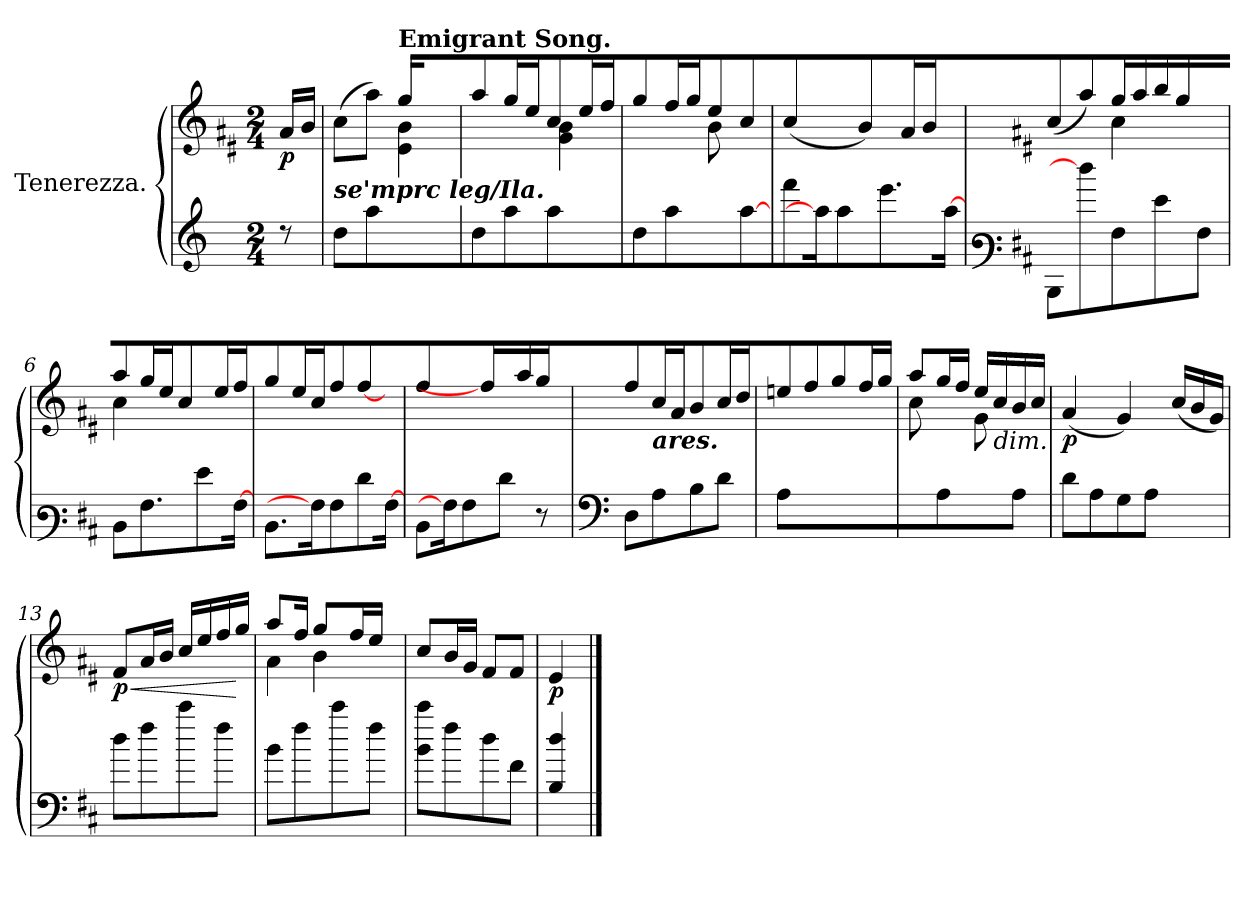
**kern	**kern	**dynam
*part1	*part1	*part1
*staff2	*staff1	*staff1/2
*I"Tenerezza.	*	*
*clefG3	*clefG3	*
*	*k[f#c#]	*
*M2/4	*M2/4	*
=	=	=
!	!	!LO:DY:b
8rb	16f#/LL	p
.	16g/JJ	.
=1	=1	=1
*	*^	*
!	!LO:TX:b:Bi:t=se'mprc leg/Ila.	!	!
8b\L	4ryy	(>8a\L	.
8ff\	.	8ff#\J)	.
!	!LO:TX:a:B:t=Emigrant Song.	!	!
4ryy	16ee/LL	4c#\ 4g\	.
.	8.ryy	.	.
=2	=2	=2	=2
8b\L	8ff#/L	4ryy	.
8ff\	16ee/L	.	.
.	16cc#/JJ	.	.
8ff\J	8a/L	4e\ 4g\	.
8ryy	16cc#/L	.	.
.	16dd/JJ	.	.
=3	=3	=3	=3
8b\L	8ee/L	4ryy	.
8ff\	16dd/L	.	.
.	16ee/JJ	.	.
8ryy	8cc#/L	8g\	.
[8ff\J	8a/J	8ryy	.
*	*v	*v	*
=4	=4	=4
8ddd\L	(<4a/	.
16ff\J]	.	.
8ff\	.	.
.	8g/L)	.
8.ccc\	.	.
.	16f#/L	.
.	16g/JJ	.
[16ff\J	16ryy	.
!!LO:LB:g=z
=5	=5	=5
*clefF3	*	*
*k[f#c#]	*k[f#c#]	*
*	*^	*
8DD\L	(<8a/L	4ryy	.
8ff\J]	8ff#/J)	.	.
8A\	16ee/LL	4a\	.
.	16ff#/	.	.
8g\	16gg/	.	.
.	16ee/JJ	.	.
8A\J	8ryy	8ryy	.
=6	=6	=6	=6
8D\L	8ff#/L	4a\	.
8.A\	16ee/L	.	.
.	16cc#/JJ	.	.
.	8a/L	4ryy	.
8g\	.	.	.
.	16cc#/L	.	.
[16A\J	16dd/JJ	.	.
*	*v	*v	*
=7	=7	=7
8.D\L	8ee\L	.
.	16cc#\L	.
16A\J]	16a\JJ	.
8A\	8dd\L	.
8f#\	[8dd\J	.
[16A\J	16ryy	.
=8	=8	=8
8D\L	4dd\	.
16A\J]	.	.
8A\	.	.
.	16dd\J]	.
8f#\J	16ryy	.
.	16ff#\LL	.
8rE	16ee\JJ	.
.	16ryy	.
!!LO:LB:g=z
=9	=9	=9
*clefF4	*	*
8D\L	8dd/L	.
!	!LO:TX:b:Bi:t=ares.	!
8A\	16a/L	.
.	16f#/JJ	.
8B\	8g/L	.
8d\J	16a/L	.
.	16b/JJ	.
=10	=10	=10
*	*^	*
8A\L	8ccn/L	8ryy	.
4.ryy	8dd/J	8f#\	.
.	8ee/L	8d\	.
.	16dd/L	8f#\J	.
.	16ee/JJ	.	.
=11	=11	=11	=11
8ryy	8ff#/L	8a\L	.
8A\	16ee/L	8ryy	.
.	16dd/JJ	.	.
8ryy	16cc#/LL	8e\	.
!	!LO:TX:b:i:t=dim.	!	!
.	16a/	.	.
8A\J	16g/	8ryy	.
.	16a/JJ	.	.
*	*v	*v	*
=12	=12	=12
!	!	!LO:DY:b
8d\L	(<4f#/	p
8A\	.	.
8G\	4e/)	.
8A\J	.	.
8.ryy	(<16a/LL	.
.	16g/	.
.	16e/JJ)	.
!!LO:LB:g=z
=13	=13	=13
!	!	!LO:HP:b
!	!	!LO:DY:n=1:b
8dd\L	8d/L	< p
8ff#\	16f#/L	.
.	16g/JJ	.
8ccc#\	16a/LL	.
.	16cc#/	.
8ff#\J	16dd/	.
.	16ee/JJ	[
=14	=14	=14
*	*^	*
*	*	*^	*
8b\L	8ff#/L	8.ryy	4f#\	.
8ff#\	16dd/Jk	.	.	.
.	8ee/L	4g\	.	.
8ccc#\	.	.	16ryy	.
.	16dd/L	.	8.ryy	.
8ff#\J	16cc#/JJ	.	.	.
.	16ryy	16ryy	.	.
*	*v	*v	*v	*
=15	=15	=15
8b\ 8ccc#\L	8a/L	.
8ff#\	16g/L	.
.	16e/JJ	.
8dd\	8d/L	.
8f#\J	8d/J	.
=16	=16	=16
!	!	!LO:DY:b
4B/ 4dd/	4c#/	p
==	==	==
*-	*-	*-
